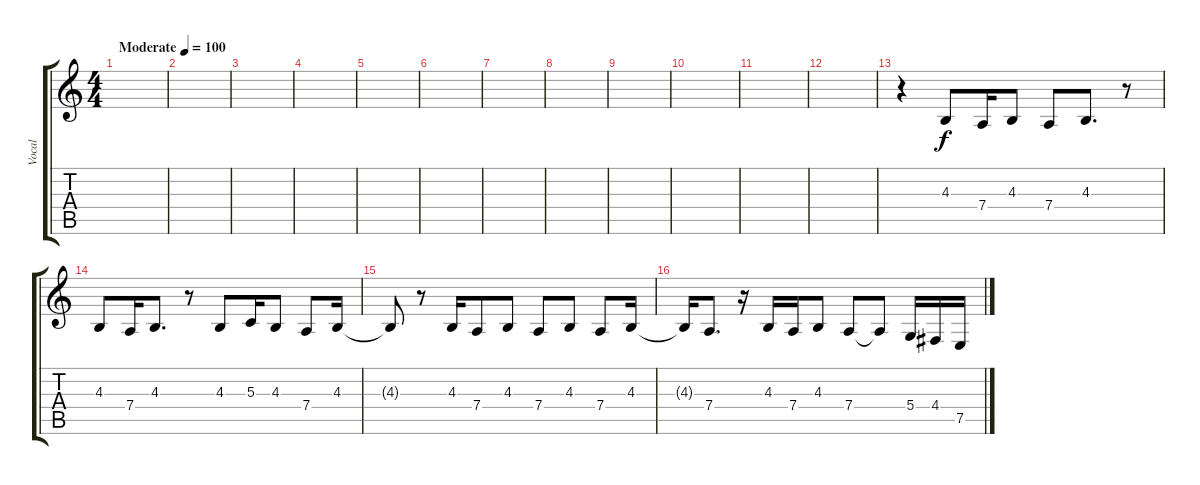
\track ("Vocal" "Vocal") {instrument harmonica}
\staff {score tabs}
\tuning (E4 B3 G3 D3 A2 E2) {hide}
\ts (4 4)
\tempo (100 "Moderate")
\clef g2
\ks c
|
|
|
|
|
|
|
|
|
|
|
|
r.4 4.3.8 7.4.16 4.3.8 7.4.8 4.3.8{d} r.8 |
4.3.8 7.4.16 4.3.8{d} r.8 4.3.8 5.3.16 4.3.8 7.4.8 4.3.16 |
4.3{t}.8 r.8 4.3.16 7.4.8 4.3.8 7.4.8 4.3.8 7.4.8 4.3.16 |
4.3{t}.16 7.4.8{d} r.16 4.3.16 7.4.16 4.3.8 7.4.8 7.4{t}.8 5.4.16 4.4.16 7.5.16
